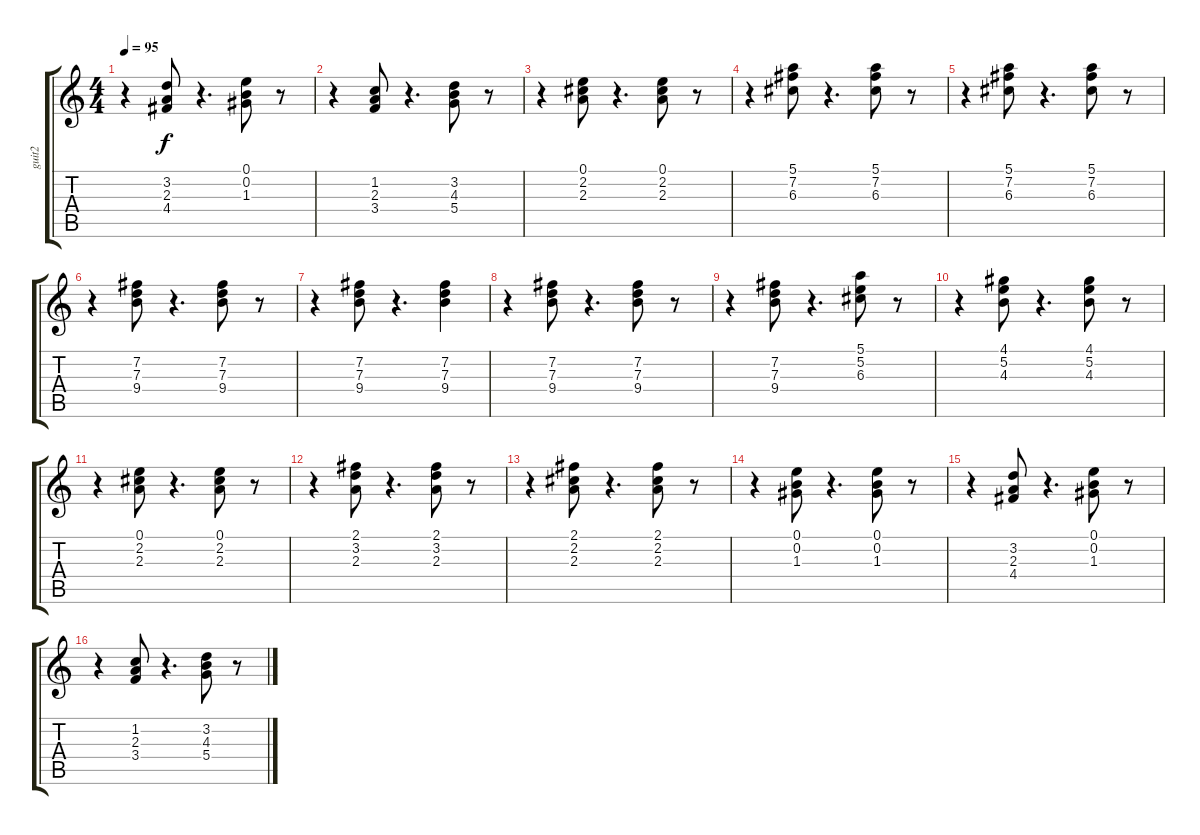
\track ("guit2" "guit2") {instrument electricguitarclean}
\staff {score tabs}
\tuning (E4 B3 G3 D3 A2 E2) {hide}
\ts (4 4)
\tempo 95
\clef g2
\ks c
r.4{dy f} (3.2 2.3 4.4).8 r.4{d} (0.1 0.2 1.3).8 r.8 |
r.4 (1.2 2.3 3.4).8 r.4{d} (3.2 4.3 5.4).8 r.8 |
r.4 (0.1 2.2 2.3).8 r.4{d} (0.1 2.2 2.3).8 r.8 |
r.4 (5.1 7.2 6.3).8 r.4{d} (5.1 7.2 6.3).8 r.8 |
r.4 (5.1 7.2 6.3).8 r.4{d} (5.1 7.2 6.3).8 r.8 |
r.4 (7.2 7.3 9.4).8 r.4{d} (7.2 7.3 9.4).8 r.8 |
r.4 (7.2 7.3 9.4).8 r.4{d} (7.2 7.3 9.4).4 |
r.4 (7.2 7.3 9.4).8 r.4{d} (7.2 7.3 9.4).8 r.8 |
r.4 (7.2 7.3 9.4).8 r.4{d} (5.1 5.2 6.3).8 r.8 |
r.4 (4.1 5.2 4.3).8 r.4{d} (4.1 5.2 4.3).8 r.8 |
r.4 (0.1 2.2 2.3).8 r.4{d} (0.1 2.2 2.3).8 r.8 |
r.4 (2.1 3.2 2.3).8 r.4{d} (2.1 3.2 2.3).8 r.8 |
r.4 (2.1 2.2 2.3).8 r.4{d} (2.1 2.2 2.3).8 r.8 |
r.4 (0.1 0.2 1.3).8 r.4{d} (0.1 0.2 1.3).8 r.8 |
r.4 (3.2 2.3 4.4).8 r.4{d} (0.1 0.2 1.3).8 r.8 |
r.4 (1.2 2.3 3.4).8 r.4{d} (3.2 4.3 5.4).8 r.8
